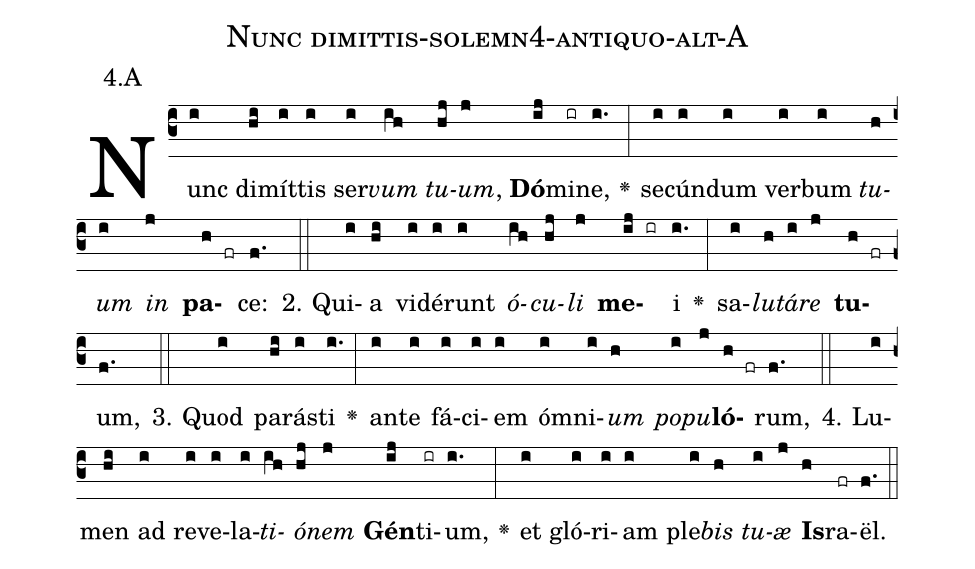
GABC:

name: Nunc dimittis-solemn4-antiquo-alt-A;
annotation: 4.A;
%%
(c3)Nunc(i) di(hi)mít(i)tis(i) ser(i)<i>vum</i>(ih) <i>tu</i>(hj)<i>um</i>,(j) <b>Dó</b>(ij)mi(ir)ne,(i.) <v>\greheightstar</v>(:) se(i)cún(i)dum(i) ver(i)bum(i) <i>tu</i>(h)<i>um</i>(i) <i>in</i>(j) <b>pa</b>(h fr)ce:(f.) (::)
2. Qui(i)a(hi) vi(i)dé(i)runt(i) <i>ó</i>(ih)<i>cu</i>(hj)<i>li</i>(j) <b>me</b>(ij ir)i(i.) <v>\greheightstar</v>(:) sa(i)<i>lu</i>(h)<i>tá</i>(i)<i>re</i>(j) <b>tu</b>(h fr)um,(f.) (::)
3. Quod(i) pa(hi)rás(i)ti(i.) <v>\greheightstar</v>(:) an(i)te(i) fá(i)ci(i)em(i) óm(i)ni(i)<i>um</i>(h) <i>po</i>(i)<i>pu</i>(j)<b>ló</b>(h fr)rum,(f.) (::)
4. Lu(i)men(hi) ad(i) re(i)ve(i)la(i)<i>ti</i>(ih)<i>ó</i>(hj)<i>nem</i>(j) <b>Gén</b>(ij)ti(ir)um,(i.) <v>\greheightstar</v>(:) et(i) gló(i)ri(i)am(i) ple(i)<i>bis</i>(h) <i>tu</i>(i)<i>æ</i>(j) <b>Is</b>(h)ra(fr)ël.(f.) (::)
